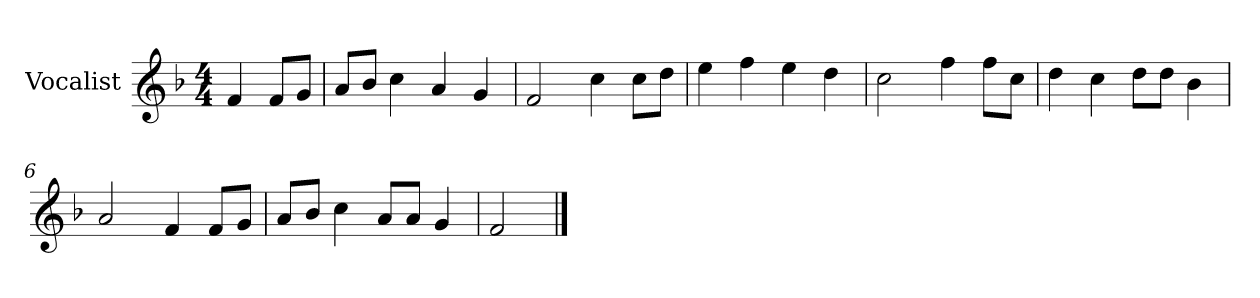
**kern
*part1
*staff1
*I"Vocalist
*k[b-]
*F:
*M4/4
=
4f
8fL
8gJ
=1
8aL
8b-J
4cc
4a
4g
=2
2f
4cc
8ccL
8ddJ
=3
4ee
4ff
4ee
4dd
=4
2cc
4ff
8ffL
8ccJ
=5
4dd
4cc
8ddL
8ddJ
4b-
=6
2a
4f
8fL
8gJ
=7
8aL
8b-J
4cc
8aL
8aJ
4g
=8
2f
==
*-
